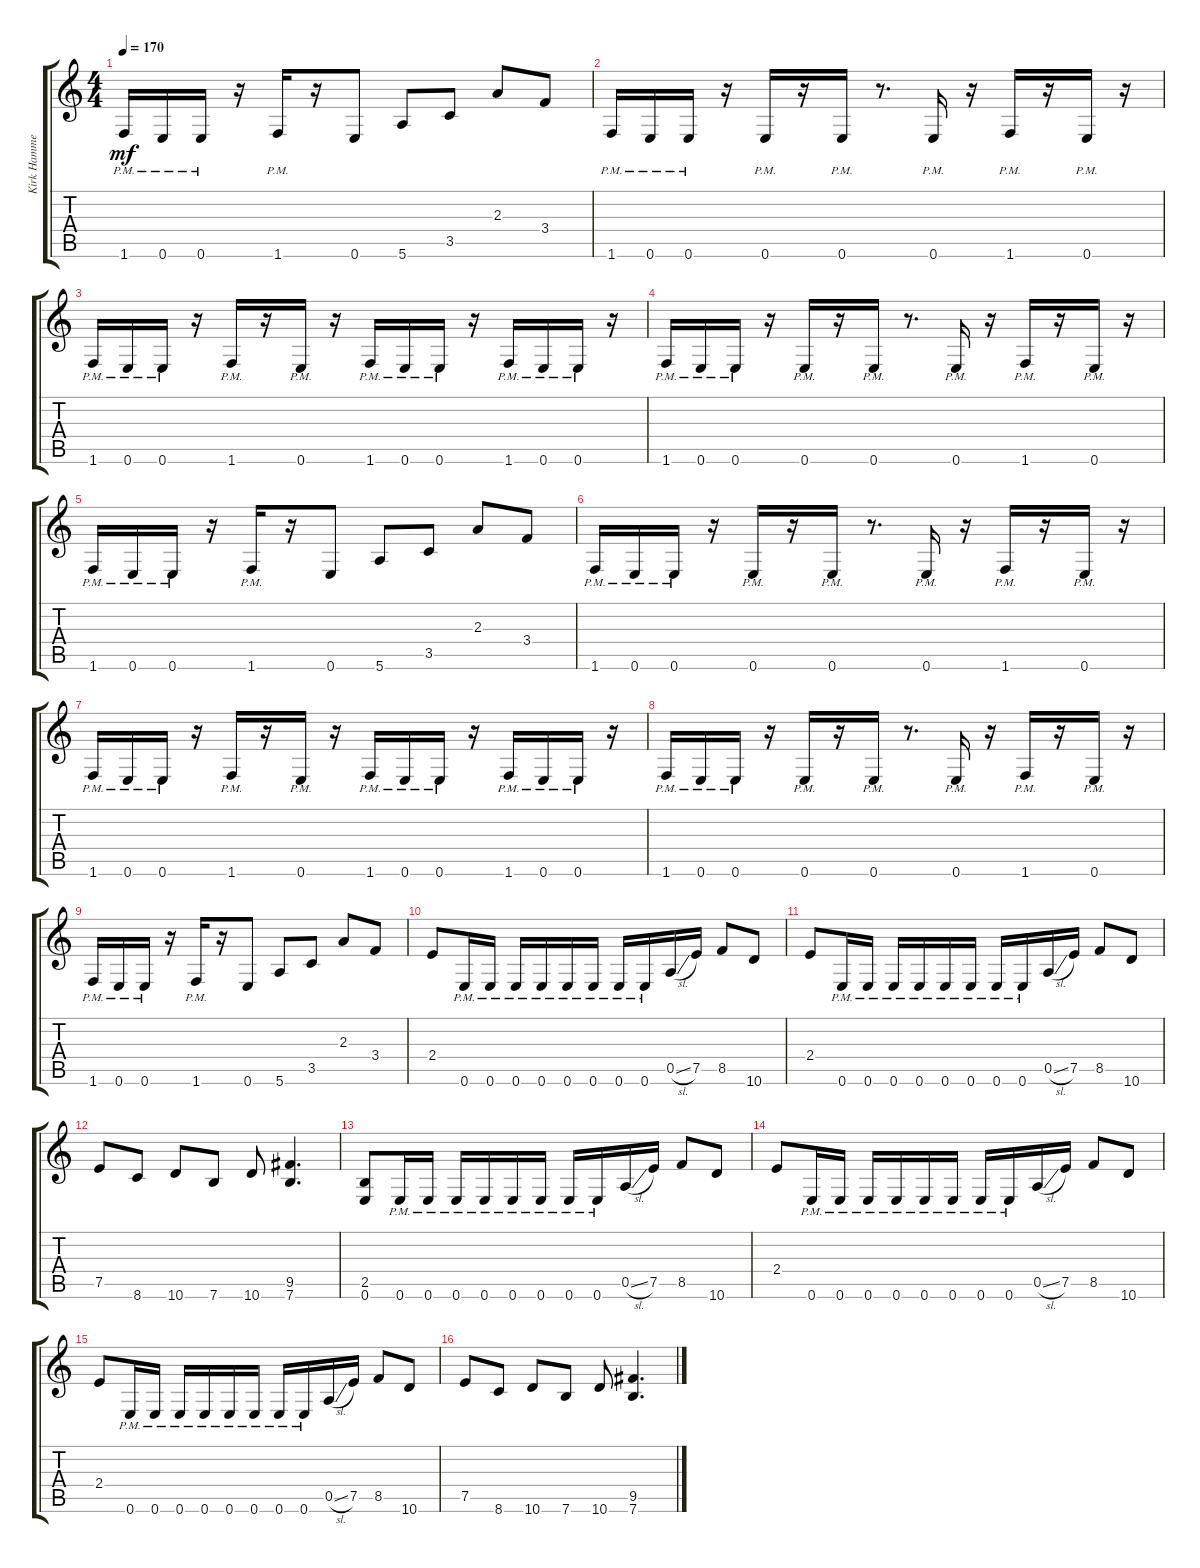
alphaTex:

\track ("Kirk Hammett" "Kirk Hamme") {instrument distortionguitar}
\staff {score tabs}
\tuning (E4 B3 G3 D3 A2 E2) {hide}
\ts (4 4)
\tempo 170
\clef g2
\ks c
1.6{pm}.16{dy mf} 0.6{pm}.16 0.6{pm}.16 r.16 1.6{pm}.16 r.16 0.6.8 5.6.8 3.5.8 2.3.8 3.4.8 |
1.6{pm}.16 0.6{pm}.16 0.6{pm}.16 r.16 0.6{pm}.16 r.16 0.6{pm}.16 r.8{d} 0.6{pm}.16 r.16 1.6{pm}.16 r.16 0.6{pm}.16 r.16 |
1.6{pm}.16 0.6{pm}.16 0.6{pm}.16 r.16 1.6{pm}.16 r.16 0.6{pm}.16 r.16 1.6{pm}.16 0.6{pm}.16 0.6{pm}.16 r.16 1.6{pm}.16 0.6{pm}.16 0.6{pm}.16 r.16 |
1.6{pm}.16 0.6{pm}.16 0.6{pm}.16 r.16 0.6{pm}.16 r.16 0.6{pm}.16 r.8{d} 0.6{pm}.16 r.16 1.6{pm}.16 r.16 0.6{pm}.16 r.16 |
1.6{pm}.16 0.6{pm}.16 0.6{pm}.16 r.16 1.6{pm}.16 r.16 0.6.8 5.6.8 3.5.8 2.3.8 3.4.8 |
1.6{pm}.16 0.6{pm}.16 0.6{pm}.16 r.16 0.6{pm}.16 r.16 0.6{pm}.16 r.8{d} 0.6{pm}.16 r.16 1.6{pm}.16 r.16 0.6{pm}.16 r.16 |
1.6{pm}.16 0.6{pm}.16 0.6{pm}.16 r.16 1.6{pm}.16 r.16 0.6{pm}.16 r.16 1.6{pm}.16 0.6{pm}.16 0.6{pm}.16 r.16 1.6{pm}.16 0.6{pm}.16 0.6{pm}.16 r.16 |
1.6{pm}.16 0.6{pm}.16 0.6{pm}.16 r.16 0.6{pm}.16 r.16 0.6{pm}.16 r.8{d} 0.6{pm}.16 r.16 1.6{pm}.16 r.16 0.6{pm}.16 r.16 |
1.6{pm}.16 0.6{pm}.16 0.6{pm}.16 r.16 1.6{pm}.16 r.16 0.6.8 5.6.8 3.5.8 2.3.8 3.4.8 |
2.4.8 0.6{pm}.16 0.6{pm}.16 0.6{pm}.16 0.6{pm}.16 0.6{pm}.16 0.6{pm}.16 0.6{pm}.16 0.6{pm}.16 0.5{sl}.16 7.5.16 8.5.8 10.6.8 |
2.4.8 0.6{pm}.16 0.6{pm}.16 0.6{pm}.16 0.6{pm}.16 0.6{pm}.16 0.6{pm}.16 0.6{pm}.16 0.6{pm}.16 0.5{sl}.16 7.5.16 8.5.8 10.6.8 |
7.5.8 8.6.8 10.6.8 7.6.8 10.6.8 (9.5 7.6).4{d} |
(2.5 0.6).8 0.6{pm}.16 0.6{pm}.16 0.6{pm}.16 0.6{pm}.16 0.6{pm}.16 0.6{pm}.16 0.6{pm}.16 0.6{pm}.16 0.5{sl}.16 7.5.16 8.5.8 10.6.8 |
2.4.8 0.6{pm}.16 0.6{pm}.16 0.6{pm}.16 0.6{pm}.16 0.6{pm}.16 0.6{pm}.16 0.6{pm}.16 0.6{pm}.16 0.5{sl}.16 7.5.16 8.5.8 10.6.8 |
2.4.8 0.6{pm}.16 0.6{pm}.16 0.6{pm}.16 0.6{pm}.16 0.6{pm}.16 0.6{pm}.16 0.6{pm}.16 0.6{pm}.16 0.5{sl}.16 7.5.16 8.5.8 10.6.8 |
7.5.8 8.6.8 10.6.8 7.6.8 10.6.8 (9.5 7.6).4{d}
